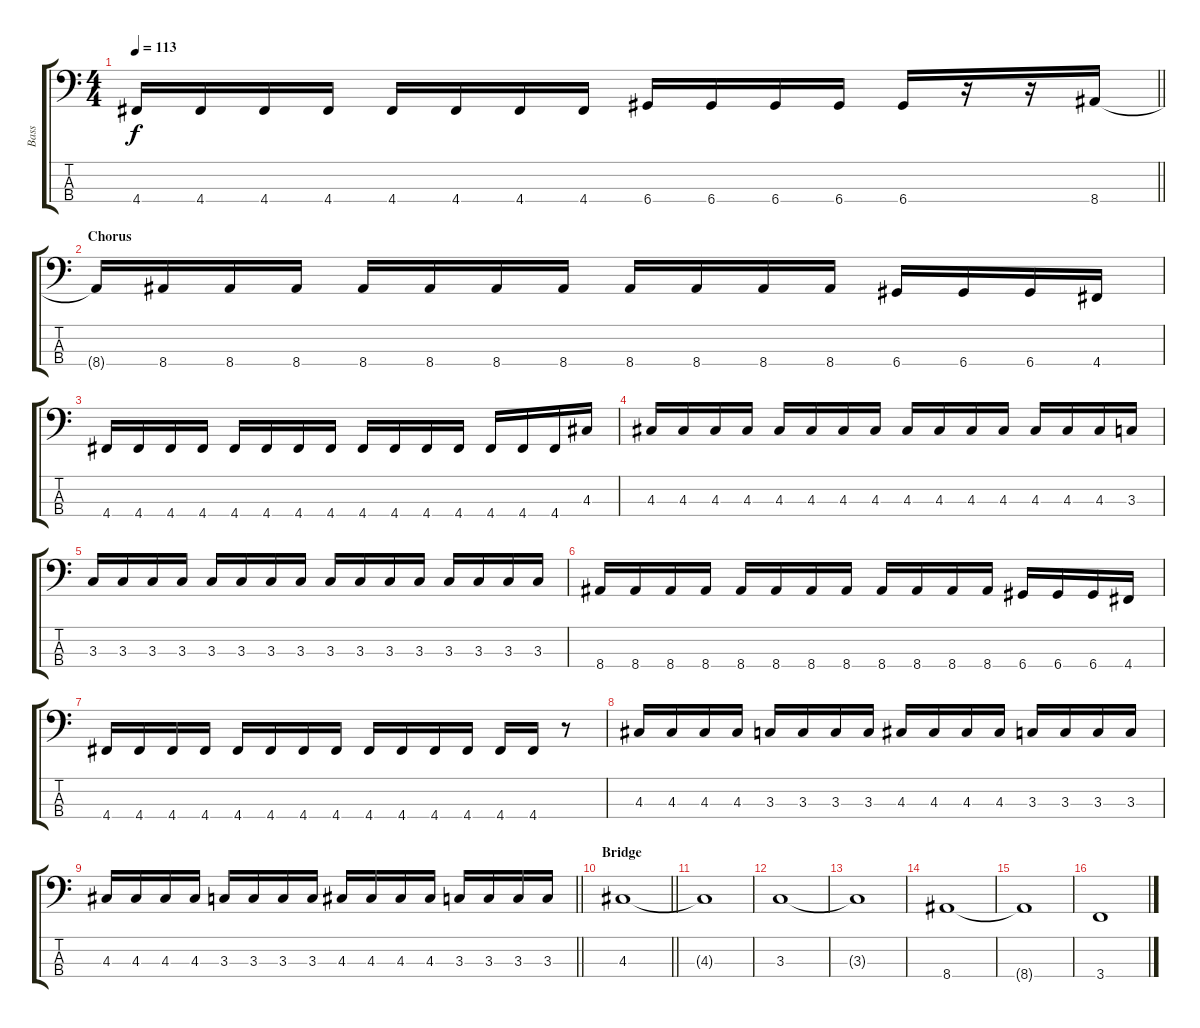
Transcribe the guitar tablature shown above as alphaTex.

\track ("Bass" "Bass") {instrument electricbassfinger}
\staff {score tabs}
\tuning (G2 D2 A1 D1) {hide}
\ts (4 4)
\tempo 113
\clef f4
\barLineRight lightlight
\ks c
4.4.16{dy f} 4.4.16 4.4.16 4.4.16 4.4.16 4.4.16 4.4.16 4.4.16 6.4.16 6.4.16 6.4.16 6.4.16 6.4.16 r.16 r.16 8.4.16 |
\section ("" "Chorus")
8.4{t}.16 8.4.16 8.4.16 8.4.16 8.4.16 8.4.16 8.4.16 8.4.16 8.4.16 8.4.16 8.4.16 8.4.16 6.4.16 6.4.16 6.4.16 4.4.16 |
4.4.16 4.4.16 4.4.16 4.4.16 4.4.16 4.4.16 4.4.16 4.4.16 4.4.16 4.4.16 4.4.16 4.4.16 4.4.16 4.4.16 4.4.16 4.3.16 |
4.3.16 4.3.16 4.3.16 4.3.16 4.3.16 4.3.16 4.3.16 4.3.16 4.3.16 4.3.16 4.3.16 4.3.16 4.3.16 4.3.16 4.3.16 3.3.16 |
3.3.16 3.3.16 3.3.16 3.3.16 3.3.16 3.3.16 3.3.16 3.3.16 3.3.16 3.3.16 3.3.16 3.3.16 3.3.16 3.3.16 3.3.16 3.3.16 |
8.4.16 8.4.16 8.4.16 8.4.16 8.4.16 8.4.16 8.4.16 8.4.16 8.4.16 8.4.16 8.4.16 8.4.16 6.4.16 6.4.16 6.4.16 4.4.16 |
4.4.16 4.4.16 4.4.16 4.4.16 4.4.16 4.4.16 4.4.16 4.4.16 4.4.16 4.4.16 4.4.16 4.4.16 4.4.16 4.4.16 r.8 |
4.3.16 4.3.16 4.3.16 4.3.16 3.3.16 3.3.16 3.3.16 3.3.16 4.3.16 4.3.16 4.3.16 4.3.16 3.3.16 3.3.16 3.3.16 3.3.16 |
\barLineRight lightlight
4.3.16 4.3.16 4.3.16 4.3.16 3.3.16 3.3.16 3.3.16 3.3.16 4.3.16 4.3.16 4.3.16 4.3.16 3.3.16 3.3.16 3.3.16 3.3.16 |
\section ("" "Bridge")
\barLineRight lightlight
4.3.1 |
4.3{t}.1 |
3.3.1 |
3.3{t}.1 |
8.4.1 |
8.4{t}.1 |
3.4.1
